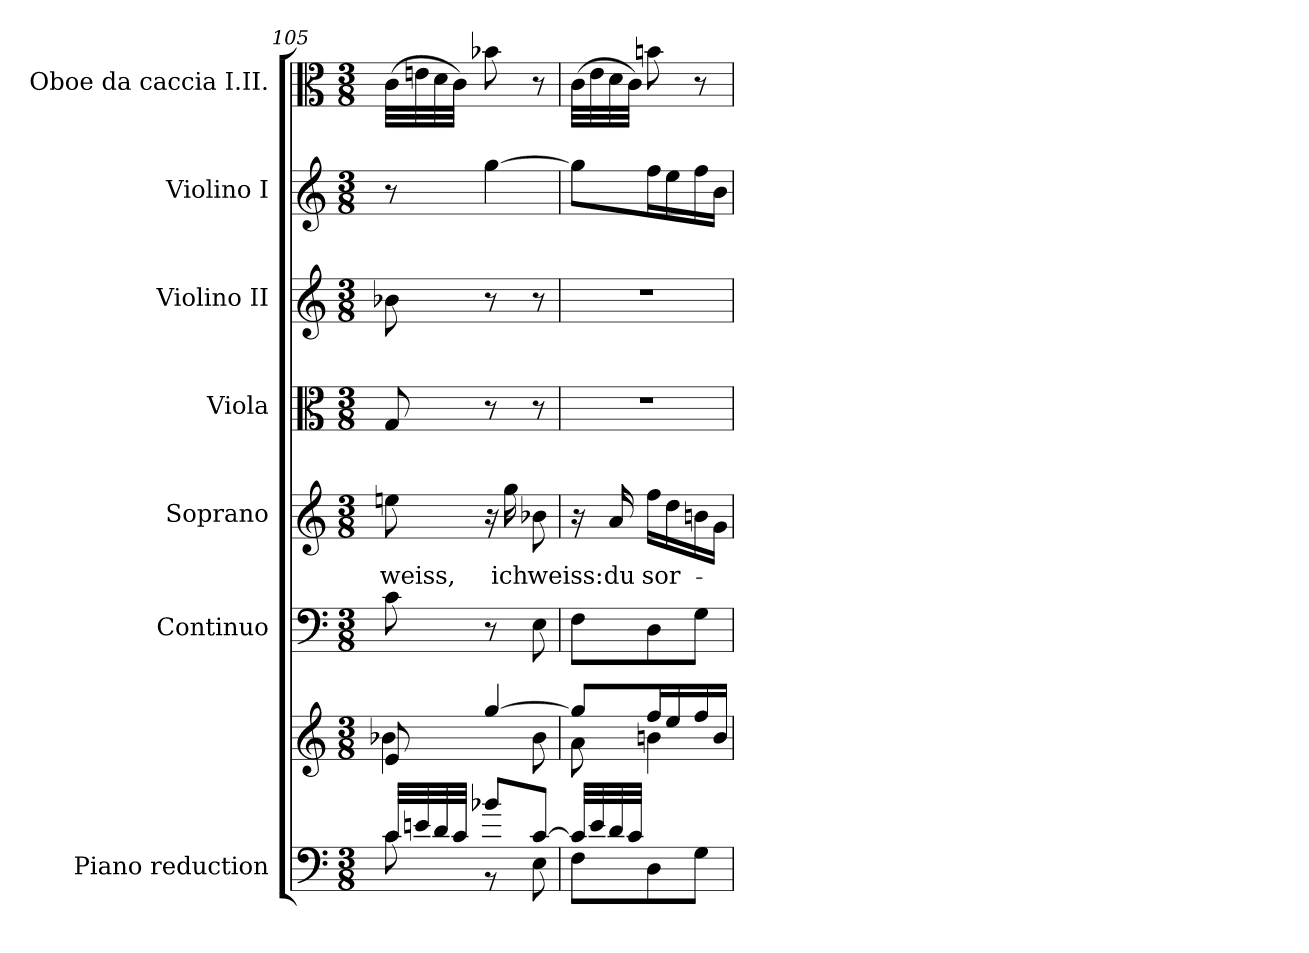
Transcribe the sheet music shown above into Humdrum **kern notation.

**kern	**kern	**kern	**kern	**text	**kern	**kern	**kern	**kern
*part7	*part7	*part6	*part5	*part5	*part4	*part3	*part2	*part1
*staff8	*staff7	*staff6	*staff5	*staff5	*staff4	*staff3	*staff2	*staff1
*I"Piano reduction	*	*I"Continuo	*I"Soprano	*	*I"Viola	*I"Violino II	*I"Violino I	*I"Oboe da caccia I.II.
*I'Pno	*	*	*	*	*I'Vla	*I'Vln	*I'Vln	*I'Ob
*clefF4	*clefG2	*clefF4	*clefG2	*	*clefC3	*clefG2	*clefG2	*clefC3
*k[]	*k[]	*k[]	*k[]	*	*k[]	*k[]	*k[]	*k[]
*M3/8	*M3/8	*M3/8	*M3/8	*	*M3/8	*M3/8	*M3/8	*M3/8
=105	=105	=105	=105	=105	=105	=105	=105	=105
*^	*^	*	*	*	*	*	*	*
!	!	!	!	!	!	!LO:LY:b	!	!	!	!
32c/LLL	8c\	8e/	4b-X\	8c\	8een\	weiss,	8G/	8b-X\	8r	(32c\LLL
32en/	.	.	.	.	.	.	.	.	.	32en\
32d/	.	.	.	.	.	.	.	.	.	32d\
32c/JJJ	.	.	.	.	.	.	.	.	.	32c\JJJ)
8b-X/L	8r	[4gg/	.	8r	16r	.	8r	8r	[4gg\	8b-X\
!	!	!	!	!	!	!LO:LY:b	!	!	!	!
.	.	.	.	.	16gg\	ich	.	.	.	.
!	!	!	!	!	!	!LO:LY:b	!	!	!	!
[8c/J	8E\	.	8b-\	8E\	8b-X\	weiss:	8r	8r	.	8r
!!LO:PB:g=z
=106	=106	=106	=106	=106	=106	=106	=106	=106	=106	=106
32c/LLL]	8F\L	8gg/L]	8a\	8F\L	16r	.	4.r	4.r	8gg\L]	(32c\LLL
32e/	.	.	.	.	.	.	.	.	.	32e\
!	!	!	!	!	!	!LO:LY:b	!	!	!	!
32d/	.	.	.	.	16a/	du	.	.	.	32d\
32c/JJJ	.	.	.	.	.	.	.	.	.	32c\JJJ)
!	!	!	!	!	!	!LO:LY:b	!	!	!	!
4ryy	8D\	16ff/L	4bn\	8D\	16ff\LL	sor-	.	.	16ff\L	8bn\
.	.	16ee/	.	.	16dd\	.	.	.	16ee\	.
.	8G\J	16ff/	.	8G\J	16bn\	.	.	.	16ff\	8r
.	.	16b/JJ	.	.	16g\JJ	.	.	.	16b\JJ	.
*v	*v	*	*	*	*	*	*	*	*	*
*	*v	*v	*	*	*	*	*	*	*
=	=	=	=	=	=	=	=	=
*-	*-	*-	*-	*-	*-	*-	*-	*-
